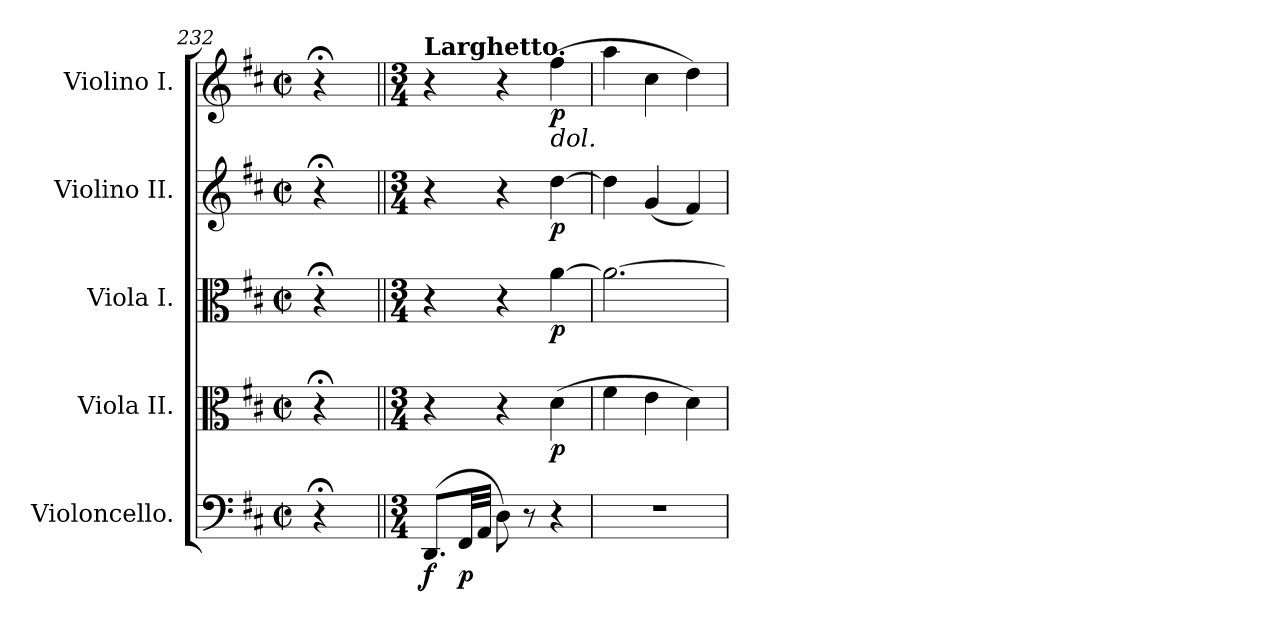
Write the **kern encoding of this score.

**kern	**dynam	**kern	**dynam	**kern	**dynam	**kern	**dynam	**kern	**dynam
*part5	*part5	*part4	*part4	*part3	*part3	*part2	*part2	*part1	*part1
*staff5	*staff5	*staff4	*staff4	*staff3	*staff3	*staff2	*staff2	*staff1	*staff1
*I"Violoncello.	*	*I"Viola II.	*	*I"Viola I.	*	*I"Violino II.	*	*I"Violino I.	*
*I'Vc	*	*I'Vla	*	*I'Vla	*	*I'Vln	*	*I'Vln	*
*clefF4	*	*clefC3	*	*clefC3	*	*clefG2	*	*clefG2	*
*k[f#c#]	*	*k[f#c#]	*	*k[f#c#]	*	*k[f#c#]	*	*k[f#c#]	*
*M2/2	*	*M2/2	*	*M2/2	*	*M2/2	*	*M2/2	*
*met(c|)	*	*met(c|)	*	*met(c|)	*	*met(c|)	*	*met(c|)	*
=232X3	=232X3	=232X3	=232X3	=232X3	=232X3	=232X3	=232X3	=232X3	=232X3
4r;<	.	4r;<	.	4r;<	.	4r;<	.	4r;<	.
!!LO:LB:g=z
=233||	=233||	=233||	=233||	=233||	=233||	=233||	=233||	=233||	=233||
*M3/4	*	*M3/4	*	*M3/4	*	*M3/4	*	*M3/4	*
!	!	!	!	!	!	!	!	!LO:TX:a:B:t=Larghetto.	!
!	!LO:DY:b	!	!	!	!	!	!	!	!
(>8.DD/L	f	4r	.	4r	.	4r	.	4r	.
!	!LO:DY:b	!	!	!	!	!	!	!	!
32FF#/LL	p	.	.	.	.	.	.	.	.
32AA/JJJ	.	.	.	.	.	.	.	.	.
8D\)	.	4r	.	4r	.	4r	.	4r	.
8r	.	.	.	.	.	.	.	.	.
!	!	!	!	!	!	!	!	!LO:TX:b:i:t=dol.	!
!	!	!	!LO:DY:b	!	!LO:DY:b	!	!LO:DY:b	!	!LO:DY:b
4r	.	(>4d\	p	[4a\	p	[4dd\	p	(>4ff#\	p
=234	=234	=234	=234	=234	=234	=234	=234	=234	=234
2.r	.	4f#\	.	2.a\_	.	4dd\]	.	4aa\	.
.	.	4e\	.	.	.	(<4g/	.	4cc#\	.
.	.	4d\)	.	.	.	4f#/)	.	4dd\)	.
=	=	=	=	=	=	=	=	=	=
*-	*-	*-	*-	*-	*-	*-	*-	*-	*-
